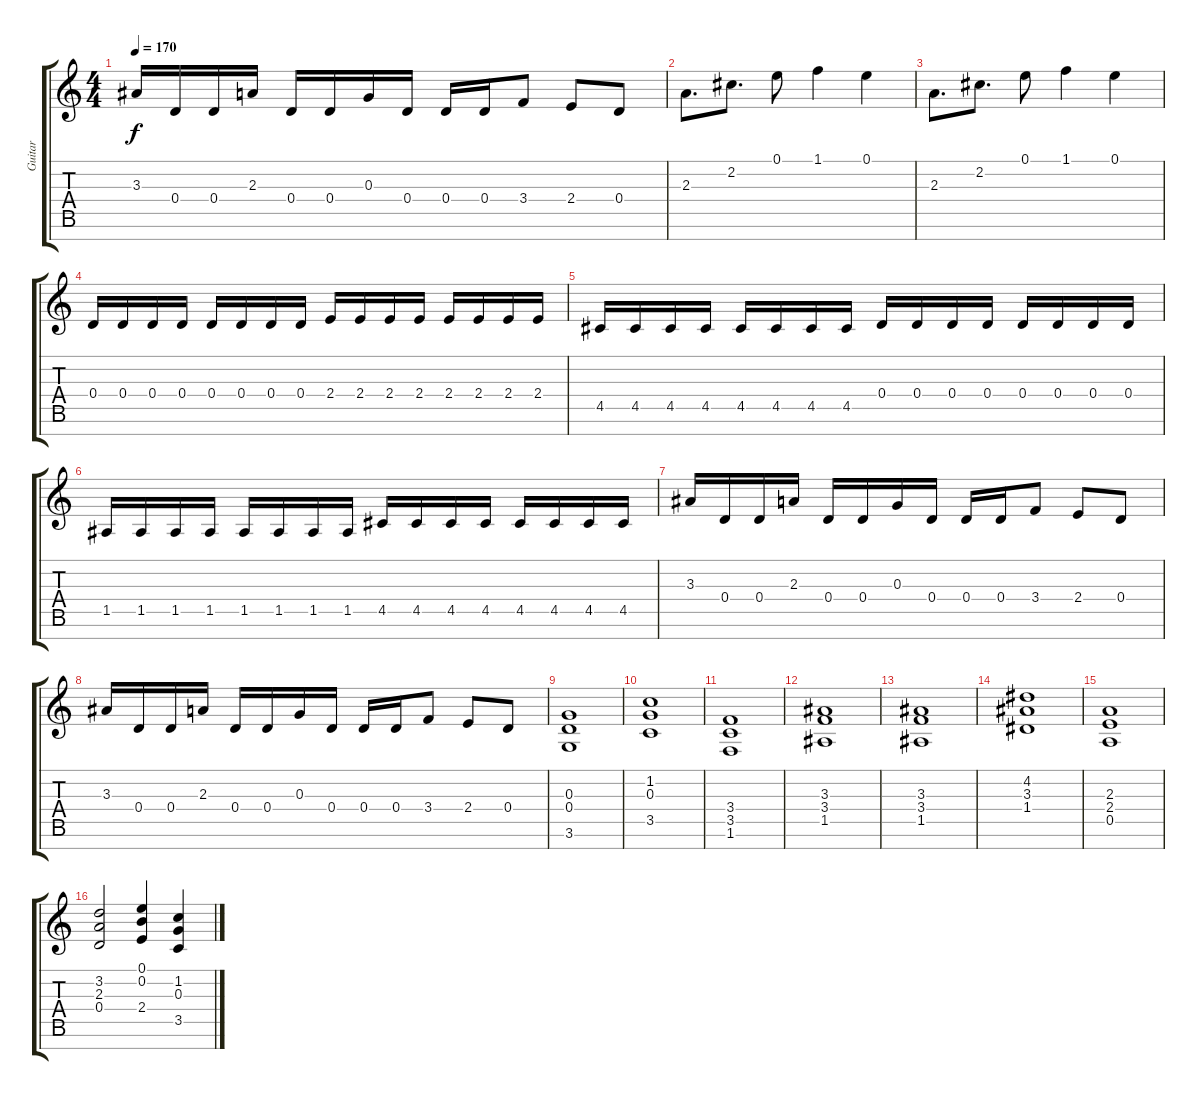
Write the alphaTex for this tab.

\track ("Guitar" "Guitar") {instrument distortionguitar}
\staff {score tabs}
\tuning (E4 B3 G3 D3 A2 E2 B1) {hide}
\ts (4 4)
\tempo 170
\clef g2
\ks c
3.3.16{dy f} 0.4.16 0.4.16 2.3.16 0.4.16 0.4.16 0.3.16 0.4.16 0.4.16 0.4.16 3.4.8 2.4.8 0.4.8 |
2.3.8{d} 2.2.8{d} 0.1.8 1.1.4 0.1.4 |
2.3.8{d} 2.2.8{d} 0.1.8 1.1.4 0.1.4 |
0.4.16 0.4.16 0.4.16 0.4.16 0.4.16 0.4.16 0.4.16 0.4.16 2.4.16 2.4.16 2.4.16 2.4.16 2.4.16 2.4.16 2.4.16 2.4.16 |
4.5.16 4.5.16 4.5.16 4.5.16 4.5.16 4.5.16 4.5.16 4.5.16 0.4.16 0.4.16 0.4.16 0.4.16 0.4.16 0.4.16 0.4.16 0.4.16 |
1.5.16 1.5.16 1.5.16 1.5.16 1.5.16 1.5.16 1.5.16 1.5.16 4.5.16 4.5.16 4.5.16 4.5.16 4.5.16 4.5.16 4.5.16 4.5.16 |
3.3.16 0.4.16 0.4.16 2.3.16 0.4.16 0.4.16 0.3.16 0.4.16 0.4.16 0.4.16 3.4.8 2.4.8 0.4.8 |
3.3.16 0.4.16 0.4.16 2.3.16 0.4.16 0.4.16 0.3.16 0.4.16 0.4.16 0.4.16 3.4.8 2.4.8 0.4.8 |
(0.3 0.4 3.6).1 |
(1.2 0.3 3.5).1 |
(3.4 3.5 1.6).1 |
(3.3 3.4 1.5).1 |
(3.3 3.4 1.5).1 |
(4.2 3.3 1.4).1 |
(2.3 2.4 0.5).1 |
(3.2 2.3 0.4).2 (0.1 0.2 2.4).4 (1.2 0.3 3.5).4
